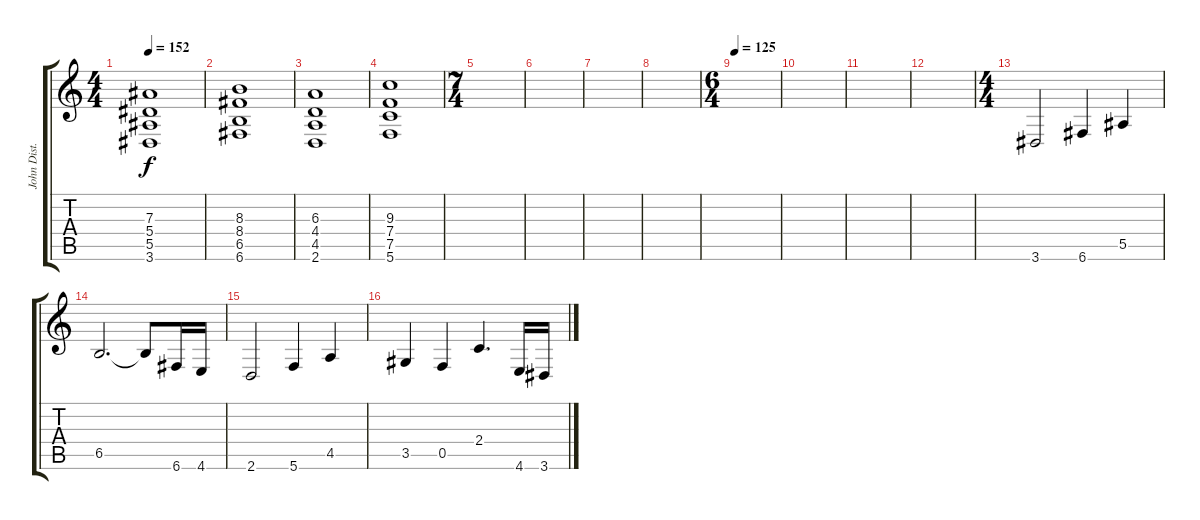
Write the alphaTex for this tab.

\track ("John Dist." "John Dist.") {instrument distortionguitar}
\staff {score tabs}
\tuning (C4 G3 Eb3 Bb2 F2 C2) {hide}
\ts (4 4)
\tempo 152
\clef g2
\ks c
(7.3 5.4 5.5 3.6).1{dy f} |
(8.3 8.4 6.5 6.6).1 |
(6.3 4.4 4.5 2.6).1 |
(9.3 7.4 7.5 5.6).1 |
\ts (7 4)
|
|
|
|
\ts (6 4)
\tempo 125
|
|
|
|
\ts (4 4)
3.6.2 6.6.4 5.5.4 |
6.5.2{d} 6.5{t}.8 6.6.16 4.6.16 |
2.6.2 5.6.4 4.5.4 |
3.5.4 0.5.4 2.4.4{d} 4.6.16 3.6.16
